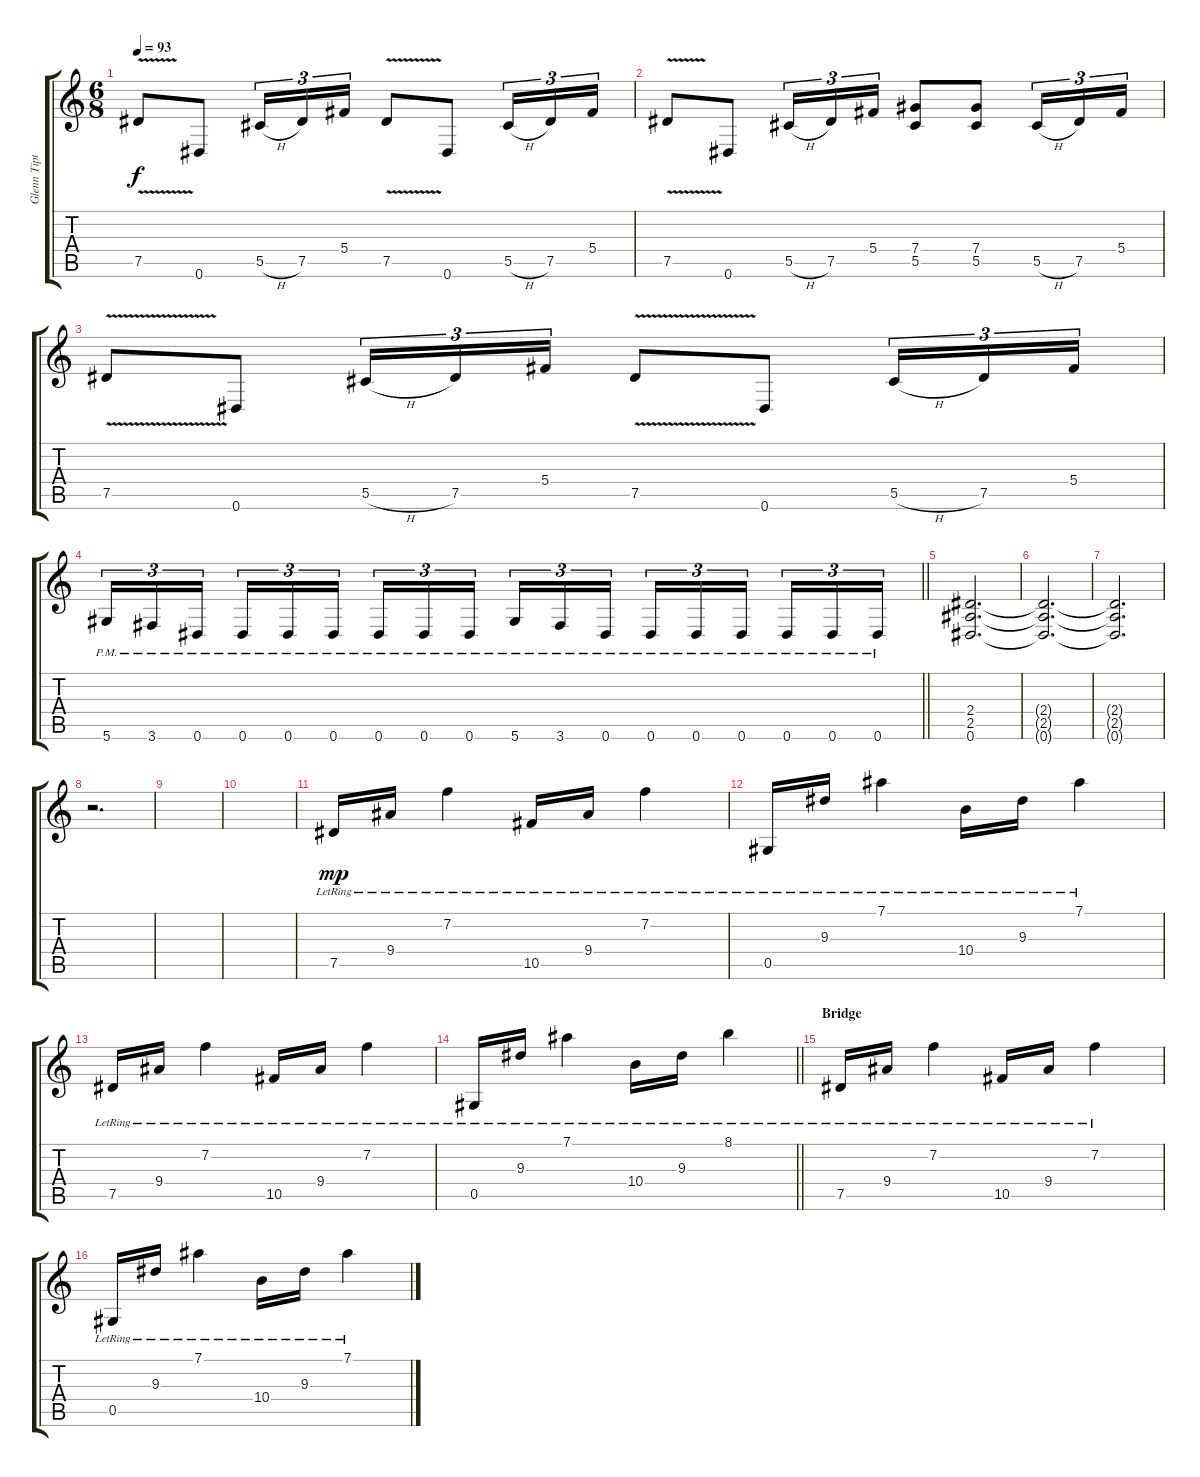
\track ("Glenn Tipton" "Glenn Tipt") {instrument overdrivenguitar}
\staff {score tabs}
\tuning (Eb4 Bb3 Gb3 Db3 Ab2 Eb2) {hide}
\ts (6 8)
\tempo 93
\clef g2
\ks c
7.5{v}.8{dy f} 0.6.8 5.5{h}.16{tu (3 2)} 7.5.16{tu (3 2)} 5.4.16{tu (3 2)} 7.5{v}.8 0.6.8 5.5{h}.16{tu (3 2)} 7.5.16{tu (3 2)} 5.4.16{tu (3 2)} |
7.5{v}.8 0.6.8 5.5{h}.16{tu (3 2)} 7.5.16{tu (3 2)} 5.4.16{tu (3 2)} (7.4 5.5).8 (7.4 5.5).8 5.5{h}.16{tu (3 2)} 7.5.16{tu (3 2)} 5.4.16{tu (3 2)} |
7.5{v}.8 0.6.8 5.5{h}.16{tu (3 2)} 7.5.16{tu (3 2)} 5.4.16{tu (3 2)} 7.5{v}.8 0.6.8 5.5{h}.16{tu (3 2)} 7.5.16{tu (3 2)} 5.4.16{tu (3 2)} |
\barLineRight lightlight
5.6{pm}.16{tu (3 2)} 3.6{pm}.16{tu (3 2)} 0.6{pm}.16{tu (3 2) beam splitsecondary} 0.6{pm}.16{tu (3 2)} 0.6{pm}.16{tu (3 2)} 0.6{pm}.16{tu (3 2) beam splitsecondary} 0.6{pm}.16{tu (3 2)} 0.6{pm}.16{tu (3 2)} 0.6{pm}.16{tu (3 2)} 5.6{pm}.16{tu (3 2)} 3.6{pm}.16{tu (3 2)} 0.6{pm}.16{tu (3 2) beam splitsecondary} 0.6{pm}.16{tu (3 2)} 0.6{pm}.16{tu (3 2)} 0.6{pm}.16{tu (3 2) beam splitsecondary} 0.6{pm}.16{tu (3 2)} 0.6{pm}.16{tu (3 2)} 0.6{pm}.16{tu (3 2)} |
\section ("" "")
(2.4 2.5 0.6).2{d volume 0} |
(2.4{t} 2.5{t} 0.6{t}).2{d} |
(2.4{t} 2.5{t} 0.6{t}).2{d} |
r.2{d} |
|
|
7.5{lr}.16{dy mp volume 13 instrument electricguitarclean} 9.4{lr}.16 7.2{lr}.4 10.5{lr}.16 9.4{lr}.16 7.2{lr}.4 |
0.5{lr}.16 9.3{lr}.16 7.1{lr}.4 10.4{lr}.16 9.3{lr}.16 7.1{lr}.4 |
7.5{lr}.16 9.4{lr}.16 7.2{lr}.4 10.5{lr}.16 9.4{lr}.16 7.2{lr}.4 |
\barLineRight lightlight
0.5{lr}.16 9.3{lr}.16 7.1{lr}.4 10.4{lr}.16 9.3{lr}.16 8.1{lr}.4 |
\section ("" "Bridge")
7.5{lr}.16 9.4{lr}.16 7.2{lr}.4 10.5{lr}.16 9.4{lr}.16 7.2{lr}.4 |
0.5{lr}.16 9.3{lr}.16 7.1{lr}.4 10.4{lr}.16 9.3{lr}.16 7.1{lr}.4
